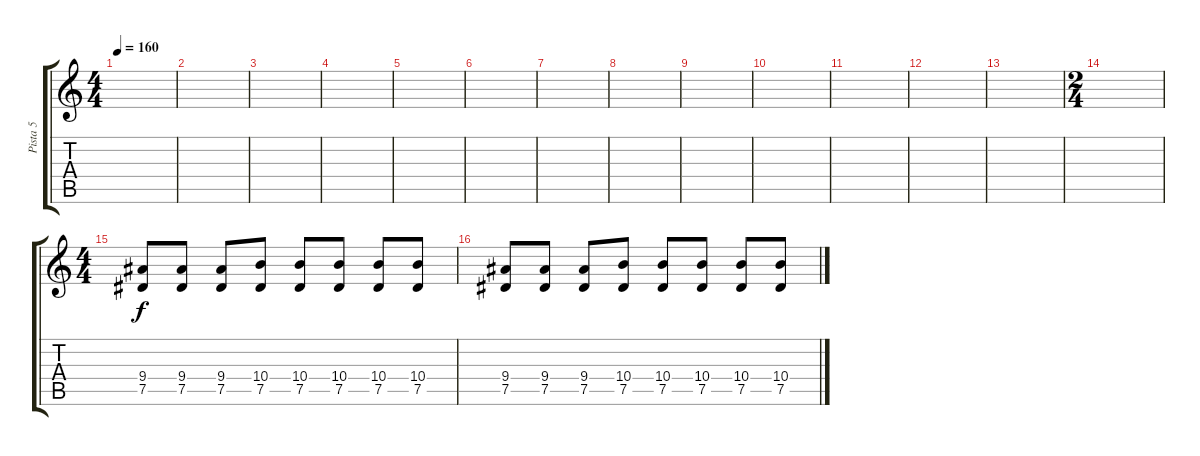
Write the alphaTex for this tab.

\track ("Pista 5" "Pista 5") {instrument electricguitarjazz}
\staff {score tabs}
\tuning (Eb4 Bb3 Gb3 Db3 Ab2 Eb2) {hide}
\ts (4 4)
\tempo 160
\clef g2
\ks c
|
|
|
|
|
|
|
|
|
|
|
|
|
\ts (2 4)
|
\ts (4 4)
(9.4 7.5).8 (9.4 7.5).8 (9.4 7.5).8 (10.4 7.5).8 (10.4 7.5).8 (10.4 7.5).8 (10.4 7.5).8 (10.4 7.5).8 |
(9.4 7.5).8 (9.4 7.5).8 (9.4 7.5).8 (10.4 7.5).8 (10.4 7.5).8 (10.4 7.5).8 (10.4 7.5).8 (10.4 7.5).8
